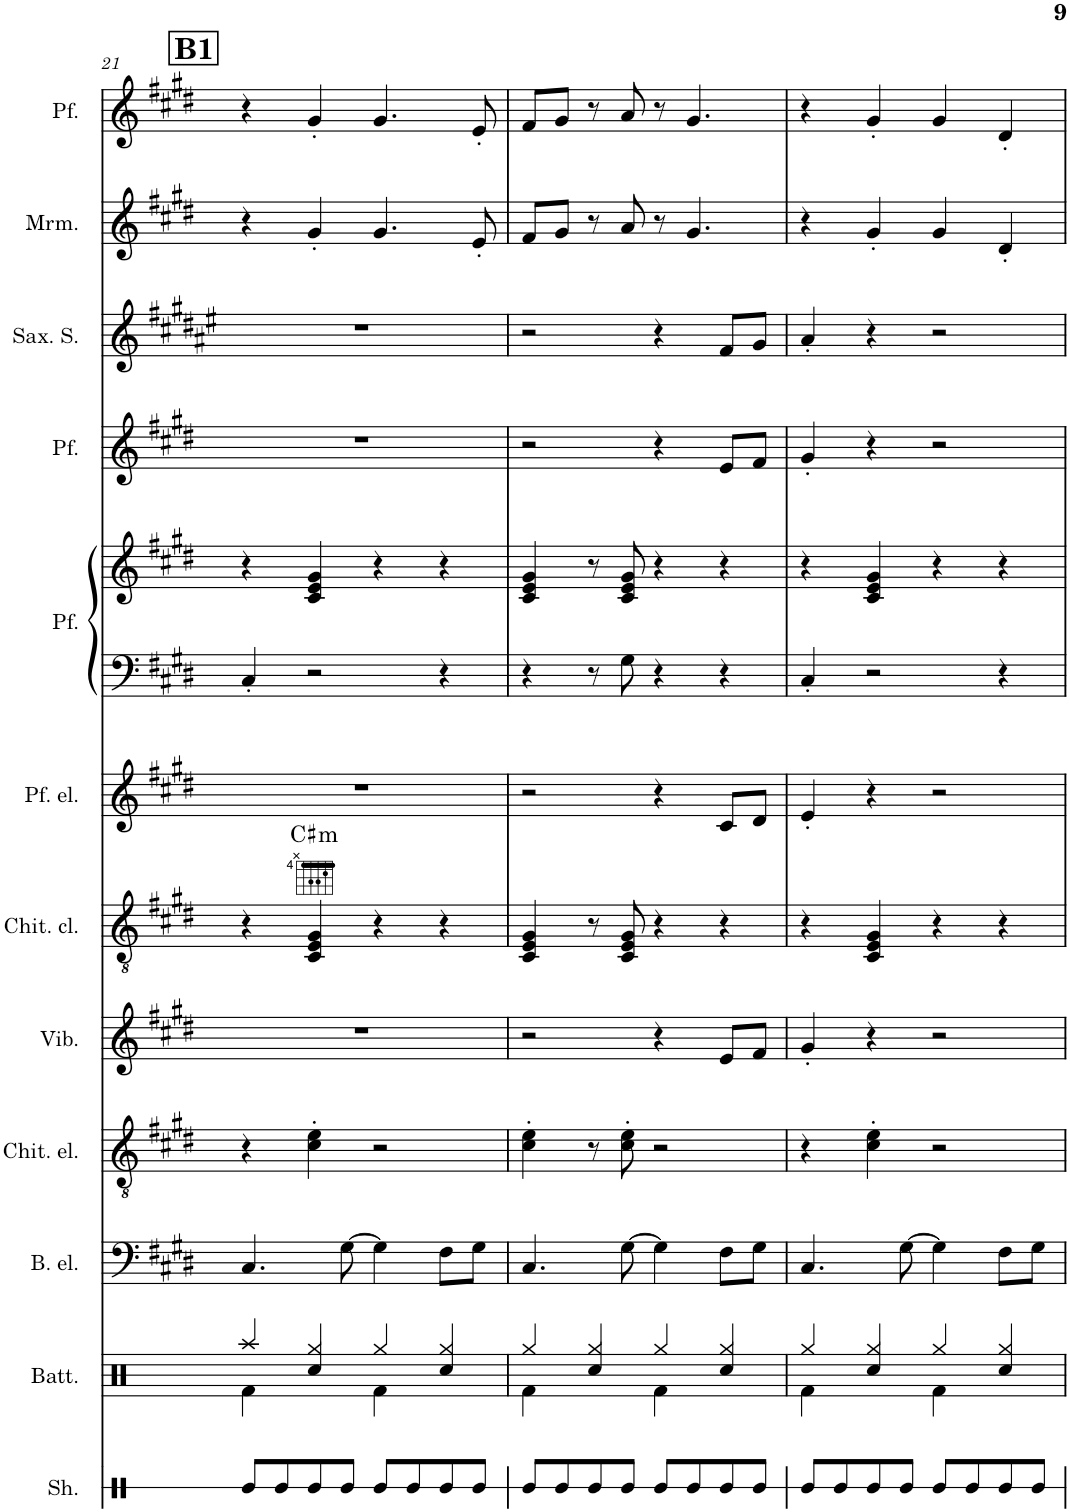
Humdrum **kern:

**kern	**kern	**kern	**kern	**kern	**kern	**harte	**kern	**kern	**kern	**kern	**kern	**kern	**kern
*part12	*part11	*part10	*part9	*part8	*part7	*part7	*part6	*part5	*part5	*part4	*part3	*part2	*part1
*staff13	*staff12	*staff11	*staff10	*staff9	*staff8	*	*staff7	*staff6	*staff5	*staff4	*staff3	*staff2	*staff1
*I"Shaker	*I"Batteria	*I"Basso elettrico	*I"Chitarra elettrica	*I"Vibrafono	*I"Chitarra acustica	*	*I"Piano elettrico	*I"Piano	*	*I"Piano	*I"Saxophone Soprano	*I"Marimba	*I"Piano
*I'Sh.	*I'Batt.	*I'B. el.	*I'Chit. el.	*I'Vib.	*	*	*	*	*	*	*I'Sax. S.	*I'Mrm.	*
!!LO:PB:g=z
*clefX	*clefX	*clefF4	*clefGv2	*clefG2	*clefGv2	*	*clefG2	*clefF4	*clefG2	*clefG2	*clefG2	*clefG2	*clefG2
*	*	*Trd7c12	*	*	*	*	*	*	*	*	*Trd1c2	*	*Trd1c2
*k[]	*k[]	*k[f#c#g#d#]	*k[f#c#g#d#]	*k[f#c#g#d#]	*k[f#c#g#d#]	*	*k[f#c#g#d#]	*k[f#c#g#d#]	*k[f#c#g#d#]	*k[f#c#g#d#]	*k[f#c#g#d#a#e#]	*k[f#c#g#d#]	*k[f#c#g#d#]
*M4/4	*M4/4	*M4/4	*M4/4	*M4/4	*M4/4	*	*M4/4	*M4/4	*M4/4	*M4/4	*M4/4	*M4/4	*M4/4
!!LO:REH:place=s1:a:B:cj:fs=14:t=B1
=21	=21	=21	=21	=21	=21	=21	=21	=21	=21	=21	=21	=21	=21
*	*^	*	*	*	*	*	*	*	*	*	*	*	*
8Re/L	4Raa/	4Rf\	4.C#/	4r	1r	4r	.	1r	4C#'/	4r	1r	1r	4r	4r
8Re/	.	.	.	.	.	.	.	.	.	.	.	.	.	.
!	!	!	!	!	!	!	!LO:H:kt=m	!	!	!	!	!	!	!
8Re/	4Rgg/	4Rcc/	.	4c#\' 4e\'	.	4C#/ 4E/ 4G#/	C#:min	.	2r	4c#/ 4e/ 4g#/	.	.	4g#'/	4g#'/
8Re/J	.	.	[8G#\	.	.	.	.	.	.	.	.	.	.	.
8Re/L	4Rgg/	4Rf\	4G#\]	2r	.	4r	.	.	.	4r	.	.	4.g#/	4.g#/
8Re/	.	.	.	.	.	.	.	.	.	.	.	.	.	.
8Re/	4Rgg/	4Rcc/	8F#\L	.	.	4r	.	.	4r	4r	.	.	.	.
8Re/J	.	.	8G#\J	.	.	.	.	.	.	.	.	.	8e'/	8e'/
=22	=22	=22	=22	=22	=22	=22	=22	=22	=22	=22	=22	=22	=22	=22
8Re/L	4Rgg/	4Rf\	4.C#/	4c#\' 4e\'	2r	4C#/ 4E/ 4G#/	.	2r	4r	4c#/ 4e/ 4g#/	2r	2r	8f#/L	8f#/L
8Re/	.	.	.	.	.	.	.	.	.	.	.	.	8g#/J	8g#/J
8Re/	4Rgg/	4Rcc/	.	8r	.	8r	.	.	8r	8r	.	.	8r	8r
8Re/J	.	.	[8G#\	8c#\' 8e\'	.	8C#/ 8E/ 8G#/	.	.	8G#\	8c#/ 8e/ 8g#/	.	.	8a/	8a/
8Re/L	4Rgg/	4Rf\	4G#\]	2r	4r	4r	.	4r	4r	4r	4r	4r	8r	8r
8Re/	.	.	.	.	.	.	.	.	.	.	.	.	4.g#/	4.g#/
8Re/	4Rgg/	4Rcc/	8F#\L	.	8e/L	4r	.	8c#/L	4r	4r	8e/L	8f#/L	.	.
8Re/J	.	.	8G#\J	.	8f#/J	.	.	8d#/J	.	.	8f#/J	8g#/J	.	.
=23	=23	=23	=23	=23	=23	=23	=23	=23	=23	=23	=23	=23	=23	=23
8Re/L	4Rgg/	4Rf\	4.C#/	4r	4g#'/	4r	.	4e'/	4C#'/	4r	4g#'/	4a#'/	4r	4r
8Re/	.	.	.	.	.	.	.	.	.	.	.	.	.	.
8Re/	4Rgg/	4Rcc/	.	4c#\' 4e\'	4r	4C#/ 4E/ 4G#/	.	4r	2r	4c#/ 4e/ 4g#/	4r	4r	4g#'/	4g#'/
8Re/J	.	.	[8G#\	.	.	.	.	.	.	.	.	.	.	.
8Re/L	4Rgg/	4Rf\	4G#\]	2r	2r	4r	.	2r	.	4r	2r	2r	4g#/	4g#/
8Re/	.	.	.	.	.	.	.	.	.	.	.	.	.	.
8Re/	4Rgg/	4Rcc/	8F#\L	.	.	4r	.	.	4r	4r	.	.	4d#'/	4d#'/
8Re/J	.	.	8G#\J	.	.	.	.	.	.	.	.	.	.	.
*	*v	*v	*	*	*	*	*	*	*	*	*	*	*	*
=	=	=	=	=	=	=	=	=	=	=	=	=	=
*-	*-	*-	*-	*-	*-	*-	*-	*-	*-	*-	*-	*-	*-
